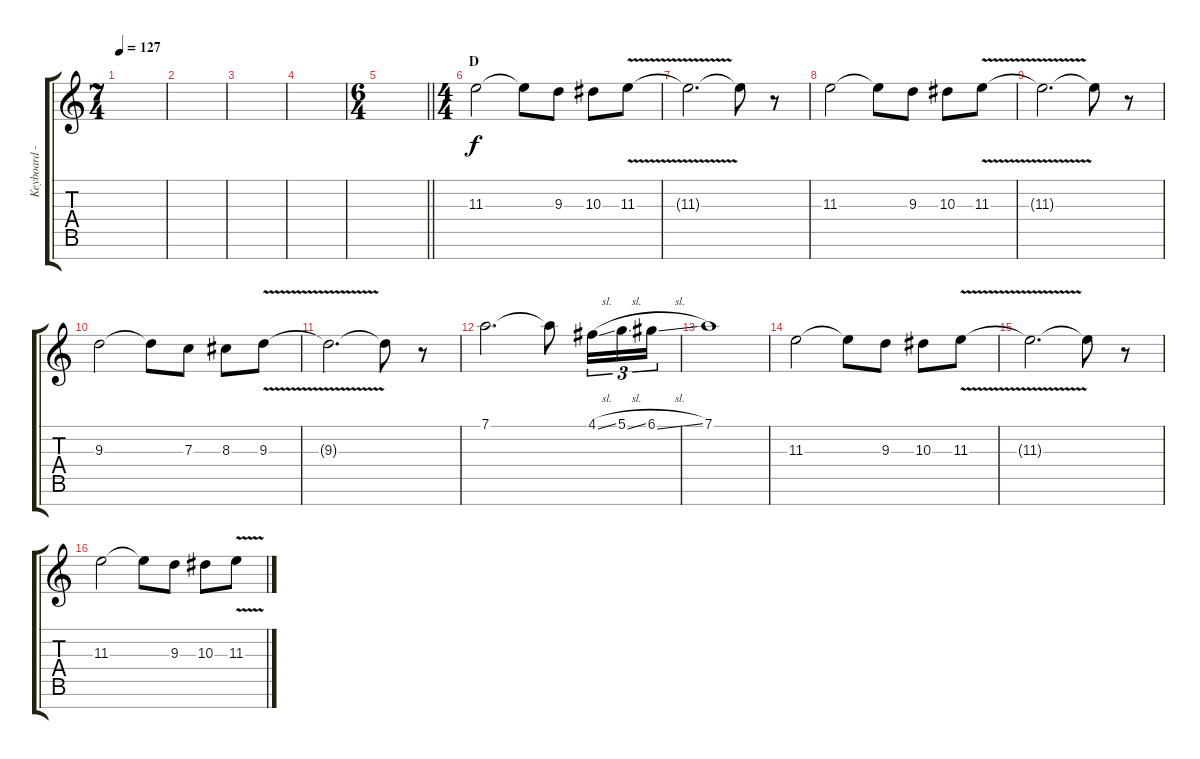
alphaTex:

\track ("Keyboard - Strings, Brass, Flute" "Keyboard -") {instrument stringensemble1}
\staff {score tabs}
\tuning (D5 A4 F4 C4 G3 D3 A2) {hide}
\ts (7 4)
\tempo 127
\clef g2
\ks c
|
|
|
|
\ts (6 4)
\barLineRight lightlight
|
\ts (4 4)
\section ("" "D")
11.3.2{volume 10 balance 4 instrument flute} 11.3{t}.8 9.3.8 10.3.8 11.3{v}.8 |
11.3{t}.2{d} 11.3{t}.8 r.8 |
11.3.2 11.3{t}.8 9.3.8 10.3.8 11.3{v}.8 |
11.3{t}.2{d} 11.3{t}.8 r.8 |
9.3.2 9.3{t}.8 7.3.8 8.3.8 9.3{v}.8 |
9.3{t}.2{d} 9.3{t}.8 r.8 |
7.1.2{d} 7.1{t}.8 4.1{sl}.16{tu (3 2)} 5.1{sl}.16{tu (3 2)} 6.1{sl}.16{tu (3 2)} |
7.1.1 |
11.3.2 11.3{t}.8 9.3.8 10.3.8 11.3{v}.8 |
11.3{t}.2{d} 11.3{t}.8 r.8 |
11.3.2 11.3{t}.8 9.3.8 10.3.8 11.3{v}.8
